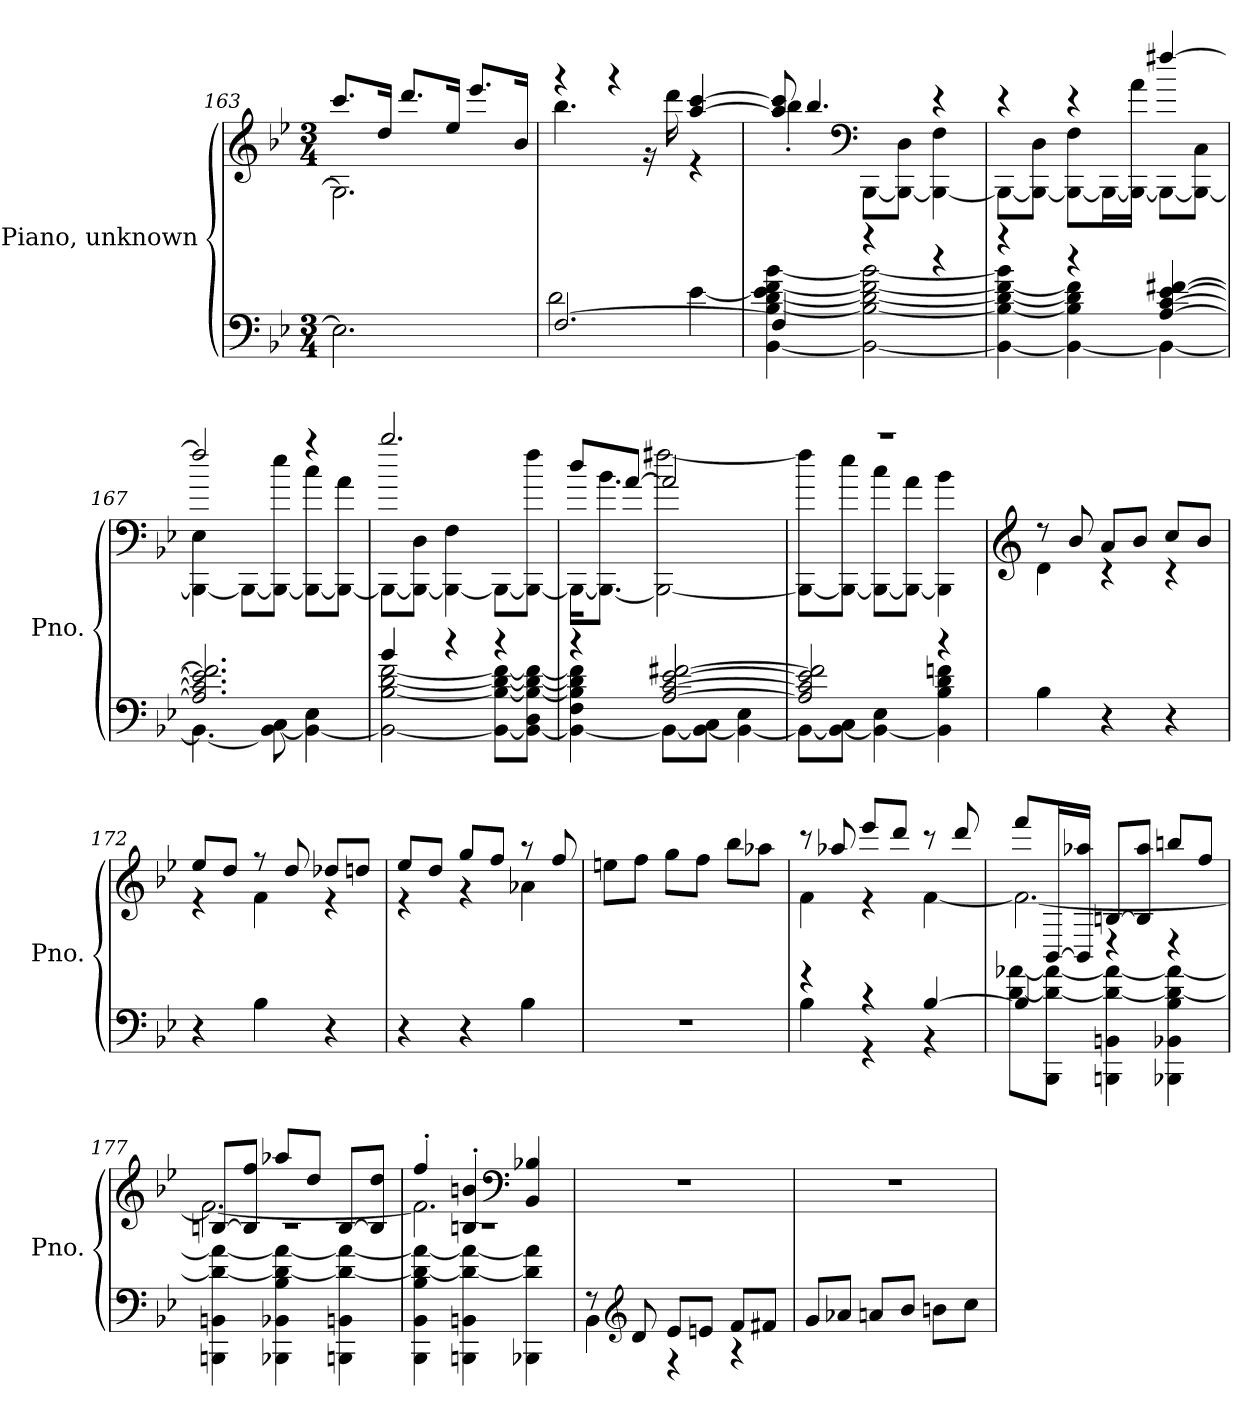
**kern	**kern
*part1	*part1
*staff2	*staff1
*I"Piano, unknown	*
*I'Pno.	*
*clefF4	*clefG2
*k[b-e-]	*k[b-e-]
*M3/4	*M3/4
=163	=163
*	*^
2.E-\]	8.ccc/L	2.G\]
.	16dd/Jk	.
.	8.ddd/L	.
.	16ee-/Jk	.
.	8.eee-/L	.
.	16b-/Jk	.
=164	=164	=164
*^	*	*
[2.F/	2d\	4r	4.bb-\
.	.	4r	.
.	.	.	16r
.	.	.	16ddd\
.	[4e-\	[4aa/ [4ccc/	4r
!!LO:LB:g=z	!!
=165	=165	=165	=165
4F/]	[4BB-\ [4B-\ [4d\ 4e-\] [4f\ [4b-\	8aa/] 8ccc/]	4bb-'\
.	.	4.bb-/	.
*	*	*clefF4	*
4r	2BB-\_ 2B-\_ 2d\_ 2f\_ 2b-\_	.	[8BBB-\L
.	.	.	8BBB-\_ 8D\J
4r	.	4r	4BBB-\_ 4F\
=166	=166	=166	=166
4r	4BB-\_ 4B-\_ 4d\_ 4f\_ 4b-\]	4r	8BBB-\L_
.	.	.	8BBB-\_ 8D\J
4r	4BB-\_ 4B-\] 4d\] 4f\]	4r	8BBB-\_ 8F\L
.	.	.	16BBB-\L_
.	.	.	16BBB-\_ 16a\JJ
[4A/ [4c/ [4e-/ [4f#X/	4BB-\_	[4ff#X/	8BBB-\L_
.	.	.	8BBB-\_ 8C\J
=167	=167	=167	=167
2.A/] 2.c/] 2.e-/] 2.f#/]	4.BB-\_	2ff#/]	4BBB-\_ 4E-\
.	.	.	8BBB-\L_
.	8BB-\_ 8C\	.	8BBB-\_ 8ee-\J
.	4BB-\_ 4E-\	4r	8BBB-\_ 8cc\L
.	.	.	8BBB-\_ 8a\J
=168	=168	=168	=168
4b-/	2BB-\_ [2B-\ [2d\ [2f\	2.bb-/	8BBB-\L_
.	.	.	8BBB-\_ 8D\J
4r	.	.	4BBB-\_ 4F\
4r	8BB-\_ 8B-\_ 8d\_ 8f\_L	.	8BBB-\L_
.	8BB-\_ 8D\ 8B-\_ 8d\_ 8f\_J	.	8BBB-\_ 8ff\J
!!LO:PB:g=z	!!
=169	=169	=169	=169
4r	4BB-\_ 4F\ 4B-\] 4d\] 4f\]	8dd/L	16BBB-\KL_
.	.	.	8.BBB-\_ 8.b-\J
.	.	[8a/J	.
[2A/ [2c/ [2e-/ [2f#X/	8BB-\L_	2a/]	2BBB-\_ [2ff#X\
.	8BB-\_ 8C\J	.	.
.	4BB-\_ 4E-\	.	.
=170	=170	=170	=170
2A/] 2c/] 2e-/] 2f#/]	8BB-\L_	2.r	8BBB-\_ 8ff#\]L
.	8BB-\_ 8C\J	.	8BBB-\_ 8ee-\J
.	4BB-\_ 4E-\	.	8BBB-\_ 8cc\L
.	.	.	8BBB-\_ 8a\J
4r	4BB-\] 4B-\ 4d\ 4fn\	.	4BBB-\] 4b-\
*v	*v	*	*
=171	=171	=171
*	*clefG2	*
4B-\	8r	4d\
.	8b-/	.
4r	8a/L	4r
.	8b-/J	.
4r	8cc/L	4r
.	8b-/J	.
=172	=172	=172
4r	8ee-/L	4r
.	8dd/J	.
4B-\	8r	4f\
.	8dd/	.
4r	8dd-X/L	4r
.	8ddn/J	.
=173	=173	=173
4r	8ee-/L	4r
.	8dd/J	.
4r	8gg/L	4r
.	8ff/J	.
4B-\	8r	4a-X\
.	8ff/	.
*	*v	*v
!!LO:LB:g=z
=174	=174
2.r	8een\L
.	8ff\J
.	8gg\L
.	8ff\J
.	8bb-\L
.	8aa-X\J
=175	=175
*^	*^
4r	4B-\	8r	4f\
.	.	8aa-X/	.
4r	4r	8eee-/L	4r
.	.	8ddd/J	.
[4B-/	4r	8r	[4f\
.	.	8ddd/	.
=176	=176	=176	=176
4B-/]	[8d\ [8a-X\L	8fff/L	2.f\_
.	8BBB-\ 8d\_ 8a-\_J	[16BB-/L	.
.	.	16BB-/] 16aa-X/JJ	.
4r	4BBBn\ 4BBn\ 4d\_ 4a-\_	[8Bn/L	.
.	.	8B/] 8aa-/J	.
4r	4BBB-X\ 4BB-X\ 4B-\ 4d\_ 4a-\_	8bbn/L	.
.	.	8ff/J	.
=177	=177	=177	=177
2.r	4BBBn\ 4BBn\ 4d\_ 4a-\_	[8Bn/L	2.f\_
.	.	8B/] 8ff/J	.
.	4BBB-X\ 4BB-X\ 4B-\ 4d\_ 4a-\_	8aa-X/L	.
.	.	8dd/J	.
.	4BBBn\ 4BBn\ 4d\_ 4a-\_	[8B/L	.
.	.	8B/] 8dd/J	.
!!LO:LB:g=z	!!
=178	=178	=178	=178
2.r	4BBB-\ 4BB-\ 4B-\ 4d\_ 4a-\_	4ff'/	2.f\]
.	4BBBn\ 4BBn\ 4d\_ 4a-\_	4Bn/' 4bn/'	.
*	*	*clefF4	*
.	4BBB-X\ 4d\] 4a-\]	4BB-/ 4B-X/	.
*	*	*v	*v
=179	=179	=179
8r	4BB-\	2.r
*clefG2	*	*
8d/	.	.
8e-/L	4r	.
8en/J	.	.
8f/L	4r	.
8f#X/J	.	.
*v	*v	*
=180	=180
8g/L	2.r
8a-X/J	.
8an/L	.
8b-/J	.
8bn\L	.
8cc\J	.
=	=
*-	*-
